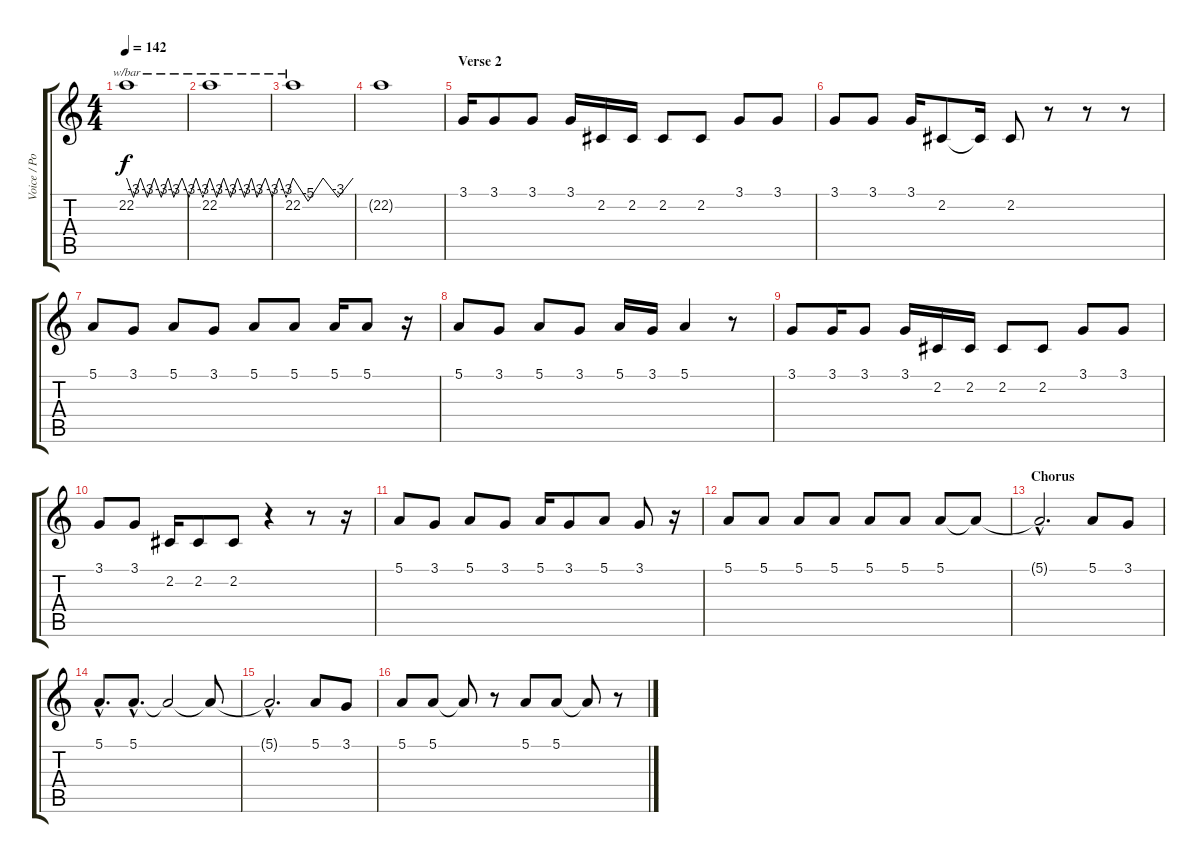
\track ("Voice / Police Siren" "Voice / Po") {instrument lead3calliope}
\staff {score tabs}
\tuning (E4 B3 G3 D3 A2 E2) {hide}
\ts (4 4)
\tempo 142
\clef g2
\ks c
22.2.1{tbe (custom default 0 0 5 -12 10 0 15 -12 20 0 25 -12 30 0 34 -12 40 0 45 -12 50 0 55 -12 60 0) dy f} |
22.2.1{tbe (custom default 0 0 5 -12 10 0 15 -12 20 0 25 -12 30 0 34 -12 40 0 45 -12 50 0 55 -12 60 0)} |
22.2.1{tbe (custom default 0 0 15 -20 30 0 45 -12 60 0)} |
22.2{t}.1 |
\section ("" "Verse 2")
3.1.16{instrument oboe} 3.1.8 3.1.8 3.1.16 2.2.16 2.2.16 2.2.8 2.2.8 3.1.8 3.1.8 |
3.1.8{instrument oboe} 3.1.8 3.1.16 2.2.8 2.2{t}.16 2.2.8 r.8 r.8 r.8 |
5.1.8{instrument oboe} 3.1.8 5.1.8 3.1.8 5.1.8 5.1.8 5.1.16 5.1.8 r.16 |
5.1.8{instrument oboe} 3.1.8 5.1.8 3.1.8 5.1.16 3.1.16 5.1.4 r.8 |
3.1.8{instrument oboe} 3.1.16 3.1.8 3.1.16 2.2.16 2.2.16 2.2.8 2.2.8 3.1.8 3.1.8 |
3.1.8{instrument oboe} 3.1.8 2.2.16 2.2.8 2.2.8 r.4 r.8 r.16 |
5.1.8 3.1.8 5.1.8 3.1.8 5.1.16 3.1.8 5.1.8 3.1.8 r.16 |
5.1.8 5.1.8 5.1.8 5.1.8 5.1.8 5.1.8 5.1.8 5.1{t}.8 |
\section ("" "Chorus")
5.1{hac t}.2{d} 5.1.8 3.1.8 |
5.1{hac}.8{d} 5.1{hac}.8{d} 5.1{t}.2 5.1{t}.8 |
5.1{hac t}.2{d} 5.1.8 3.1.8 |
5.1.8 5.1.8 5.1{t}.8 r.8 5.1.8 5.1.8 5.1{t}.8 r.8
